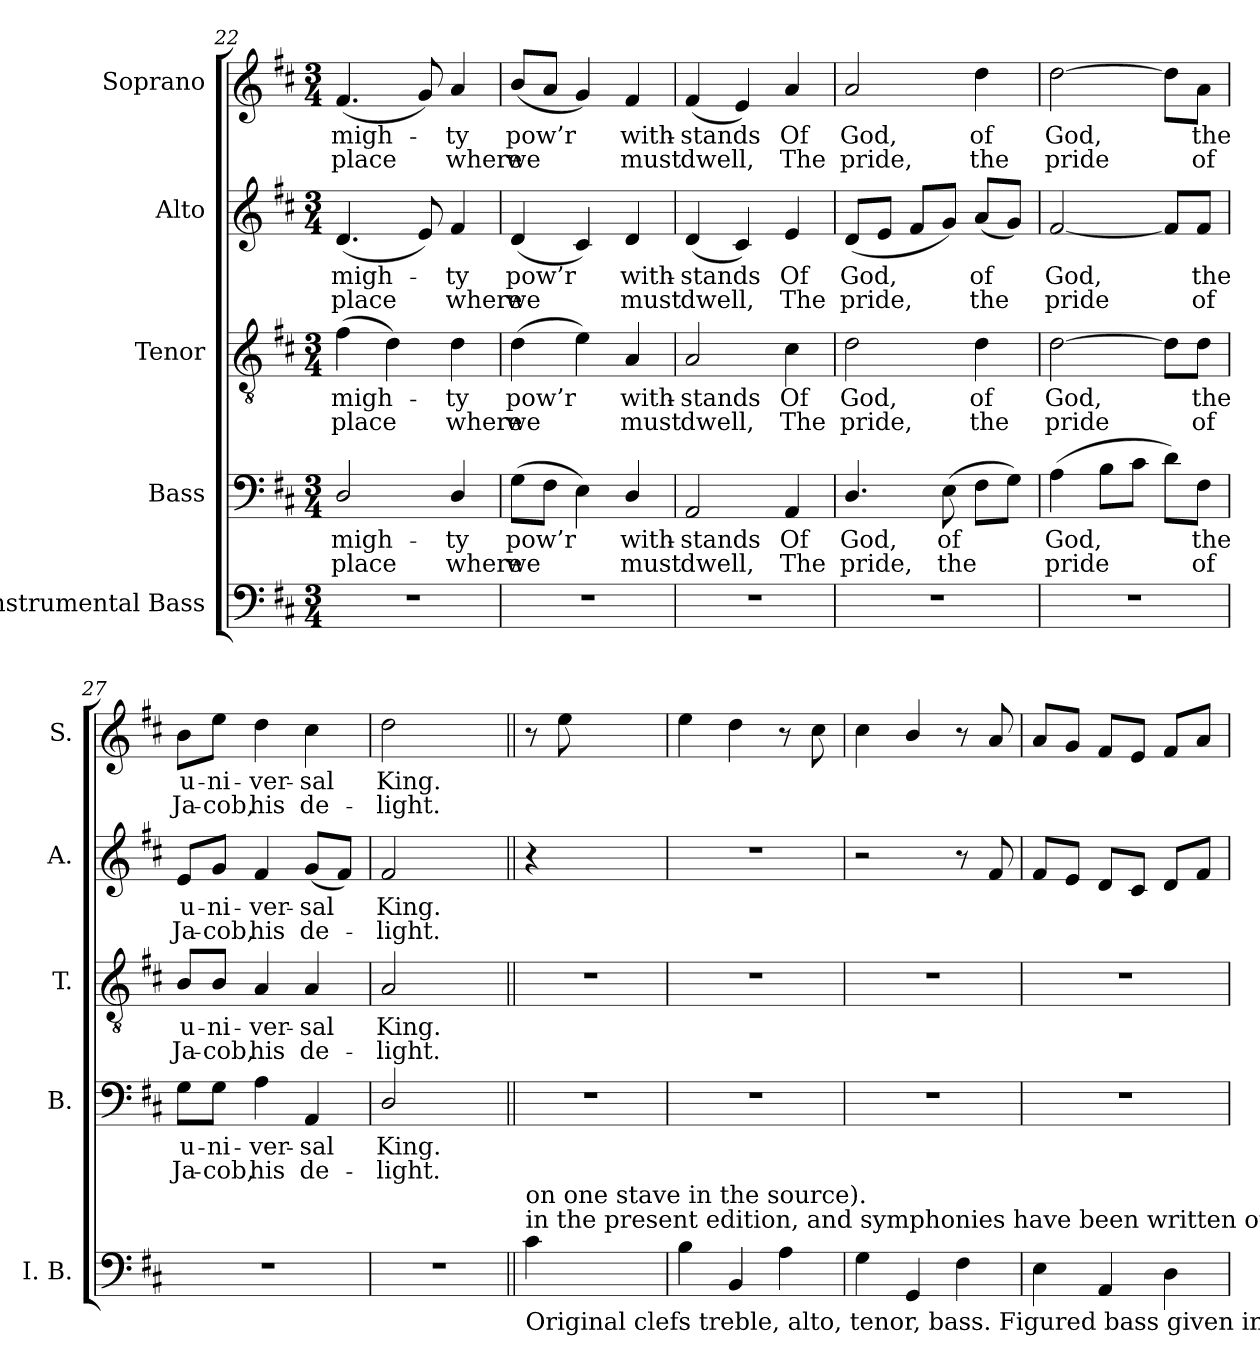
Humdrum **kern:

**kern	**kern	**text	**text	**kern	**text	**text	**kern	**text	**text	**kern	**text	**text
*part5	*part4	*part4	*part4	*part3	*part3	*part3	*part2	*part2	*part2	*part1	*part1	*part1
*staff5	*staff4	*staff4	*staff4	*staff3	*staff3	*staff3	*staff2	*staff2	*staff2	*staff1	*staff1	*staff1
*I"Instrumental Bass	*I"Bass	*	*	*I"Tenor	*	*	*I"Alto	*	*	*I"Soprano	*	*
*I'I. B.	*I'B.	*	*	*I'T.	*	*	*I'A.	*	*	*I'S.	*	*
*clefF4	*clefF4	*	*	*clefGv2	*	*	*clefG2	*	*	*clefG2	*	*
*	*	*	*	*ITrd7c12	*	*	*	*	*	*	*	*
*k[f#c#]	*k[f#c#]	*	*	*k[f#c#]	*	*	*k[f#c#]	*	*	*k[f#c#]	*	*
*D:	*D:	*	*	*D:	*	*	*D:	*	*	*D:	*	*
*M3/4	*M3/4	*	*	*M3/4	*	*	*M3/4	*	*	*M3/4	*	*
=22	=22	=22	=22	=22	=22	=22	=22	=22	=22	=22	=22	=22
!LO:N:vis=1	!	!	!	!	!	!	!	!	!	!	!	!
!	!	!LO:LY:b:color=#000000	!LO:LY:b:color=#000000	!	!	!	!	!	!	!	!	!
!	!	!	!	!	!LO:LY:b:color=#000000	!LO:LY:b:color=#000000	!	!	!	!	!	!
!	!	!	!	!	!	!	!	!LO:LY:b:color=#000000	!LO:LY:b:color=#000000	!	!	!
!	!	!	!	!	!	!	!	!	!	!	!LO:LY:b:color=#000000	!LO:LY:b:color=#000000
2.r	2Di/	migh-	place	(4F#i\	migh-	place	(4.di/	migh-	place	(4.f#i/	migh-	place
.	.	.	.	4Di\)	.	.	.	.	.	.	.	.
.	.	.	.	.	.	.	8ei/)	.	.	8gi/)	.	.
!	!	!LO:LY:b:color=#000000	!LO:LY:b:color=#000000	!	!	!	!	!	!	!	!	!
!	!	!	!	!	!LO:LY:b:color=#000000	!LO:LY:b:color=#000000	!	!	!	!	!	!
!	!	!	!	!	!	!	!	!LO:LY:b:color=#000000	!LO:LY:b:color=#000000	!	!	!
!	!	!	!	!	!	!	!	!	!	!	!LO:LY:b:color=#000000	!LO:LY:b:color=#000000
.	4Di/	-ty	where	4Di\	-ty	where	4f#i/	-ty	where	4ai/	-ty	where
=23	=23	=23	=23	=23	=23	=23	=23	=23	=23	=23	=23	=23
!LO:N:vis=1	!	!	!	!	!	!	!	!	!	!	!	!
!	!	!LO:LY:b:color=#000000	!LO:LY:b:color=#000000	!	!	!	!	!	!	!	!	!
!	!	!	!	!	!LO:LY:b:color=#000000	!LO:LY:b:color=#000000	!	!	!	!	!	!
!	!	!	!	!	!	!	!	!LO:LY:b:color=#000000	!LO:LY:b:color=#000000	!	!	!
!	!	!	!	!	!	!	!	!	!	!	!LO:LY:b:color=#000000	!LO:LY:b:color=#000000
2.r	(8Gi\L	pow’r	we	(4Di\	pow’r	we	(4di/	pow’r	we	(8bi/L	pow’r	we
.	8F#i\J	.	.	.	.	.	.	.	.	8ai/J	.	.
.	4Ei\)	.	.	4Ei\)	.	.	4c#i/)	.	.	4gi/)	.	.
!	!	!LO:LY:b:color=#000000	!LO:LY:b:color=#000000	!	!	!	!	!	!	!	!	!
!	!	!	!	!	!LO:LY:b:color=#000000	!LO:LY:b:color=#000000	!	!	!	!	!	!
!	!	!	!	!	!	!	!	!LO:LY:b:color=#000000	!LO:LY:b:color=#000000	!	!	!
!	!	!	!	!	!	!	!	!	!	!	!LO:LY:b:color=#000000	!LO:LY:b:color=#000000
.	4Di/	with-	must	4AAi/	with-	must	4di/	with-	must	4f#i/	with-	must
=24	=24	=24	=24	=24	=24	=24	=24	=24	=24	=24	=24	=24
!LO:N:vis=1	!	!	!	!	!	!	!	!	!	!	!	!
!	!	!LO:LY:b:color=#000000	!LO:LY:b:color=#000000	!	!	!	!	!	!	!	!	!
!	!	!	!	!	!LO:LY:b:color=#000000	!LO:LY:b:color=#000000	!	!	!	!	!	!
!	!	!	!	!	!	!	!	!LO:LY:b:color=#000000	!LO:LY:b:color=#000000	!	!	!
!	!	!	!	!	!	!	!	!	!	!	!LO:LY:b:color=#000000	!LO:LY:b:color=#000000
2.r	2AAi/	-stands	dwell,	2AAi/	-stands	dwell,	(4di/	-stands	dwell,	(4f#i/	-stands	dwell,
.	.	.	.	.	.	.	4c#i/)	.	.	4ei/)	.	.
!	!	!LO:LY:b:color=#000000	!LO:LY:b:color=#000000	!	!	!	!	!	!	!	!	!
!	!	!	!	!	!LO:LY:b:color=#000000	!LO:LY:b:color=#000000	!	!	!	!	!	!
!	!	!	!	!	!	!	!	!LO:LY:b:color=#000000	!LO:LY:b:color=#000000	!	!	!
!	!	!	!	!	!	!	!	!	!	!	!LO:LY:b:color=#000000	!LO:LY:b:color=#000000
.	4AAi/	Of	The	4C#i\	Of	The	4ei/	Of	The	4ai/	Of	The
=25	=25	=25	=25	=25	=25	=25	=25	=25	=25	=25	=25	=25
!LO:N:vis=1	!	!	!	!	!	!	!	!	!	!	!	!
!	!	!LO:LY:b:color=#000000	!LO:LY:b:color=#000000	!	!	!	!	!	!	!	!	!
!	!	!	!	!	!LO:LY:b:color=#000000	!LO:LY:b:color=#000000	!	!	!	!	!	!
!	!	!	!	!	!	!	!	!LO:LY:b:color=#000000	!LO:LY:b:color=#000000	!	!	!
!	!	!	!	!	!	!	!	!	!	!	!LO:LY:b:color=#000000	!LO:LY:b:color=#000000
2.r	4.Di/	God,	pride,	2Di\	God,	pride,	(8di/L	God,	pride,	2ai/	God,	pride,
.	.	.	.	.	.	.	8ei/J	.	.	.	.	.
.	.	.	.	.	.	.	8f#i/L	.	.	.	.	.
!	!	!LO:LY:b:color=#000000	!LO:LY:b:color=#000000	!	!	!	!	!	!	!	!	!
.	(8Ei\	of	the	.	.	.	8gi/J)	.	.	.	.	.
!	!	!	!	!	!LO:LY:b:color=#000000	!LO:LY:b:color=#000000	!	!	!	!	!	!
!	!	!	!	!	!	!	!	!LO:LY:b:color=#000000	!LO:LY:b:color=#000000	!	!	!
!	!	!	!	!	!	!	!	!	!	!	!LO:LY:b:color=#000000	!LO:LY:b:color=#000000
.	8F#i\L	.	.	4Di\	of	the	(8ai/L	of	the	4ddi\	of	the
.	8Gi\J)	.	.	.	.	.	8gi/J)	.	.	.	.	.
=26	=26	=26	=26	=26	=26	=26	=26	=26	=26	=26	=26	=26
!LO:N:vis=1	!	!	!	!	!	!	!	!	!	!	!	!
!	!	!LO:LY:b:color=#000000	!LO:LY:b:color=#000000	!	!	!	!	!	!	!	!	!
!	!	!	!	!	!LO:LY:b:color=#000000	!LO:LY:b:color=#000000	!	!	!	!	!	!
!	!	!	!	!	!	!	!	!LO:LY:b:color=#000000	!LO:LY:b:color=#000000	!	!	!
!	!	!	!	!	!	!	!	!	!	!	!LO:LY:b:color=#000000	!LO:LY:b:color=#000000
2.r	(4Ai\	God,	pride	[2Di\	God,	pride	[2f#i/	God,	pride	[2ddi\	God,	pride
.	8Bi\L	.	.	.	.	.	.	.	.	.	.	.
.	8c#i\J	.	.	.	.	.	.	.	.	.	.	.
.	8di\L)	.	.	8Di\L]	.	.	8f#i/L]	.	.	8ddi\L]	.	.
!	!	!LO:LY:b:color=#000000	!LO:LY:b:color=#000000	!	!	!	!	!	!	!	!	!
!	!	!	!	!	!LO:LY:b:color=#000000	!LO:LY:b:color=#000000	!	!	!	!	!	!
!	!	!	!	!	!	!	!	!LO:LY:b:color=#000000	!LO:LY:b:color=#000000	!	!	!
!	!	!	!	!	!	!	!	!	!	!	!LO:LY:b:color=#000000	!LO:LY:b:color=#000000
.	8F#i\J	the	of	8Di\J	the	of	8f#i/J	the	of	8ai\J	the	of
=27	=27	=27	=27	=27	=27	=27	=27	=27	=27	=27	=27	=27
!LO:N:vis=1	!	!	!	!	!	!	!	!	!	!	!	!
!	!	!LO:LY:b:color=#000000	!LO:LY:b:color=#000000	!	!	!	!	!	!	!	!	!
!	!	!	!	!	!LO:LY:b:color=#000000	!LO:LY:b:color=#000000	!	!	!	!	!	!
!	!	!	!	!	!	!	!	!LO:LY:b:color=#000000	!LO:LY:b:color=#000000	!	!	!
!	!	!	!	!	!	!	!	!	!	!	!LO:LY:b:color=#000000	!LO:LY:b:color=#000000
2.r	8Gi\L	u-	Ja-	8BBi/L	u-	Ja-	8ei/L	u-	Ja-	8bi\L	u-	Ja-
!	!	!LO:LY:b:color=#000000	!LO:LY:b:color=#000000	!	!	!	!	!	!	!	!	!
!	!	!	!	!	!LO:LY:b:color=#000000	!LO:LY:b:color=#000000	!	!	!	!	!	!
!	!	!	!	!	!	!	!	!LO:LY:b:color=#000000	!LO:LY:b:color=#000000	!	!	!
!	!	!	!	!	!	!	!	!	!	!	!LO:LY:b:color=#000000	!LO:LY:b:color=#000000
.	8Gi\J	-ni-	-cob,	8BBi/J	-ni-	-cob,	8gi/J	-ni-	-cob,	8eei\J	-ni-	-cob,
!	!	!LO:LY:b:color=#000000	!LO:LY:b:color=#000000	!	!	!	!	!	!	!	!	!
!	!	!	!	!	!LO:LY:b:color=#000000	!LO:LY:b:color=#000000	!	!	!	!	!	!
!	!	!	!	!	!	!	!	!LO:LY:b:color=#000000	!LO:LY:b:color=#000000	!	!	!
!	!	!	!	!	!	!	!	!	!	!	!LO:LY:b:color=#000000	!LO:LY:b:color=#000000
.	4Ai\	-ver-	his	4AAi/	-ver-	his	4f#i/	-ver-	his	4ddi\	-ver-	his
!	!	!LO:LY:b:color=#000000	!LO:LY:b:color=#000000	!	!	!	!	!	!	!	!	!
!	!	!	!	!	!LO:LY:b:color=#000000	!LO:LY:b:color=#000000	!	!	!	!	!	!
!	!	!	!	!	!	!	!	!LO:LY:b:color=#000000	!LO:LY:b:color=#000000	!	!	!
!	!	!	!	!	!	!	!	!	!	!	!LO:LY:b:color=#000000	!LO:LY:b:color=#000000
.	4AAi/	-sal	de-	4AAi/	-sal	de-	(8gi/L	-sal	de-	4cc#i\	-sal	de-
.	.	.	.	.	.	.	8f#i/J)	.	.	.	.	.
=28	=28	=28	=28	=28	=28	=28	=28	=28	=28	=28	=28	=28
!LO:N:vis=1	!	!	!	!	!	!	!	!	!	!	!	!
!	!	!LO:LY:b:color=#000000	!LO:LY:b:color=#000000	!	!	!	!	!	!	!	!	!
!	!	!	!	!	!LO:LY:b:color=#000000	!LO:LY:b:color=#000000	!	!	!	!	!	!
!	!	!	!	!	!	!	!	!LO:LY:b:color=#000000	!LO:LY:b:color=#000000	!	!	!
!	!	!	!	!	!	!	!	!	!	!	!LO:LY:b:color=#000000	!LO:LY:b:color=#000000
2.r	2Di/	King.	-light.	2AAi/	King.	-light.	2f#i/	King.	-light.	2ddi\	King.	-light.
.	4ryy	.	.	4ryy	.	.	4ryy	.	.	4ryy	.	.
!!LO:PB:g=z
=29||	=29||	=29||	=29||	=29||	=29||	=29||	=29||	=29||	=29||	=29||	=29||	=29||
!LO:TX:b:t=Original clefs treble, alto, tenor, bass. Figured bass given in the source in the sung sections has been omitted	!	!	!	!	!	!	!	!	!	!	!	!
!LO:TX:t=in the present edition, and symphonies have been written out as two treble staves and bass (both treble parts are	!	!	!	!	!	!	!	!	!	!	!	!
!LO:TX:t=on one stave in the source).	!	!	!	!	!	!	!	!	!	!	!	!
!	!LO:N:vis=1	!	!	!LO:N:vis=1	!	!	!	!	!	!	!	!
4c#i\	2.r	.	.	2.r	.	.	4r	.	.	8r	.	.
.	.	.	.	.	.	.	.	.	.	8eei\	.	.
2ryy	.	.	.	.	.	.	2ryy	.	.	2ryy	.	.
=30	=30	=30	=30	=30	=30	=30	=30	=30	=30	=30	=30	=30
!	!LO:N:vis=1	!	!	!LO:N:vis=1	!	!	!LO:N:vis=1	!	!	!	!	!
4Bi\	2.r	.	.	2.r	.	.	2.r	.	.	4eei\	.	.
4BBi/	.	.	.	.	.	.	.	.	.	4ddi\	.	.
4Ai\	.	.	.	.	.	.	.	.	.	8r	.	.
.	.	.	.	.	.	.	.	.	.	8cc#i\	.	.
=31	=31	=31	=31	=31	=31	=31	=31	=31	=31	=31	=31	=31
!	!LO:N:vis=1	!	!	!LO:N:vis=1	!	!	!	!	!	!	!	!
4Gi\	2.r	.	.	2.r	.	.	2r	.	.	4cc#i\	.	.
4GGi/	.	.	.	.	.	.	.	.	.	4bi/	.	.
4F#i\	.	.	.	.	.	.	8r	.	.	8r	.	.
.	.	.	.	.	.	.	8f#i/	.	.	8ai/	.	.
=32	=32	=32	=32	=32	=32	=32	=32	=32	=32	=32	=32	=32
!	!LO:N:vis=1	!	!	!LO:N:vis=1	!	!	!	!	!	!	!	!
4Ei\	2.r	.	.	2.r	.	.	8f#i/L	.	.	8ai/L	.	.
.	.	.	.	.	.	.	8ei/J	.	.	8gi/J	.	.
4AAi/	.	.	.	.	.	.	8di/L	.	.	8f#i/L	.	.
.	.	.	.	.	.	.	8c#i/J	.	.	8ei/J	.	.
4Di\	.	.	.	.	.	.	8di/L	.	.	8f#i/L	.	.
.	.	.	.	.	.	.	8f#i/J	.	.	8ai/J	.	.
=	=	=	=	=	=	=	=	=	=	=	=	=
*-	*-	*-	*-	*-	*-	*-	*-	*-	*-	*-	*-	*-
